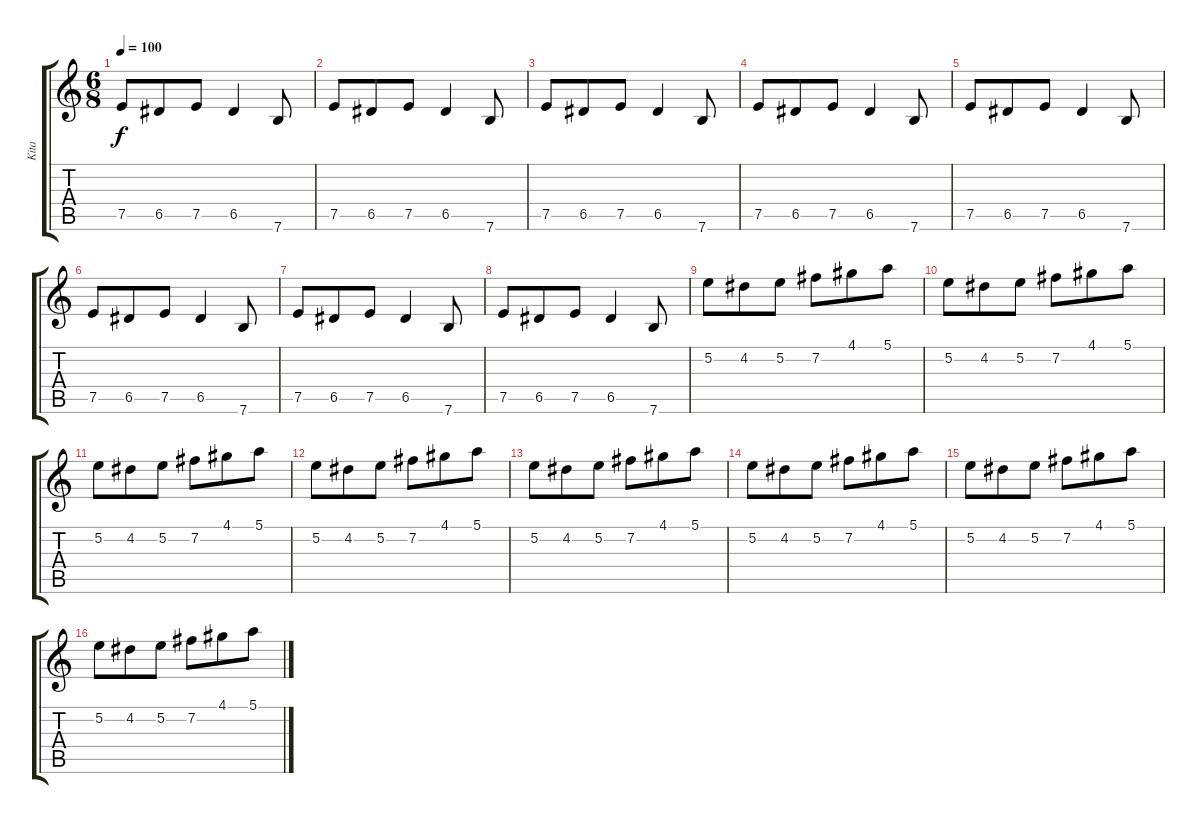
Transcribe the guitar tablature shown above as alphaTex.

\track ("Kita" "Kita") {instrument overdrivenguitar}
\staff {score tabs}
\tuning (E4 B3 G3 D3 A2 E2) {hide}
\ts (6 8)
\tempo 100
\clef g2
\ks c
7.5.8{dy f} 6.5.8 7.5.8 6.5.4 7.6.8 |
7.5.8 6.5.8 7.5.8 6.5.4 7.6.8 |
7.5.8 6.5.8 7.5.8 6.5.4 7.6.8 |
7.5.8 6.5.8 7.5.8 6.5.4 7.6.8 |
7.5.8 6.5.8 7.5.8 6.5.4 7.6.8 |
7.5.8 6.5.8 7.5.8 6.5.4 7.6.8 |
7.5.8 6.5.8 7.5.8 6.5.4 7.6.8 |
7.5.8 6.5.8 7.5.8 6.5.4 7.6.8 |
5.2.8 4.2.8 5.2.8 7.2.8 4.1.8 5.1.8 |
5.2.8 4.2.8 5.2.8 7.2.8 4.1.8 5.1.8 |
5.2.8 4.2.8 5.2.8 7.2.8 4.1.8 5.1.8 |
5.2.8 4.2.8 5.2.8 7.2.8 4.1.8 5.1.8 |
5.2.8 4.2.8 5.2.8 7.2.8 4.1.8 5.1.8 |
5.2.8 4.2.8 5.2.8 7.2.8 4.1.8 5.1.8 |
5.2.8 4.2.8 5.2.8 7.2.8 4.1.8 5.1.8 |
5.2.8 4.2.8 5.2.8 7.2.8 4.1.8 5.1.8
